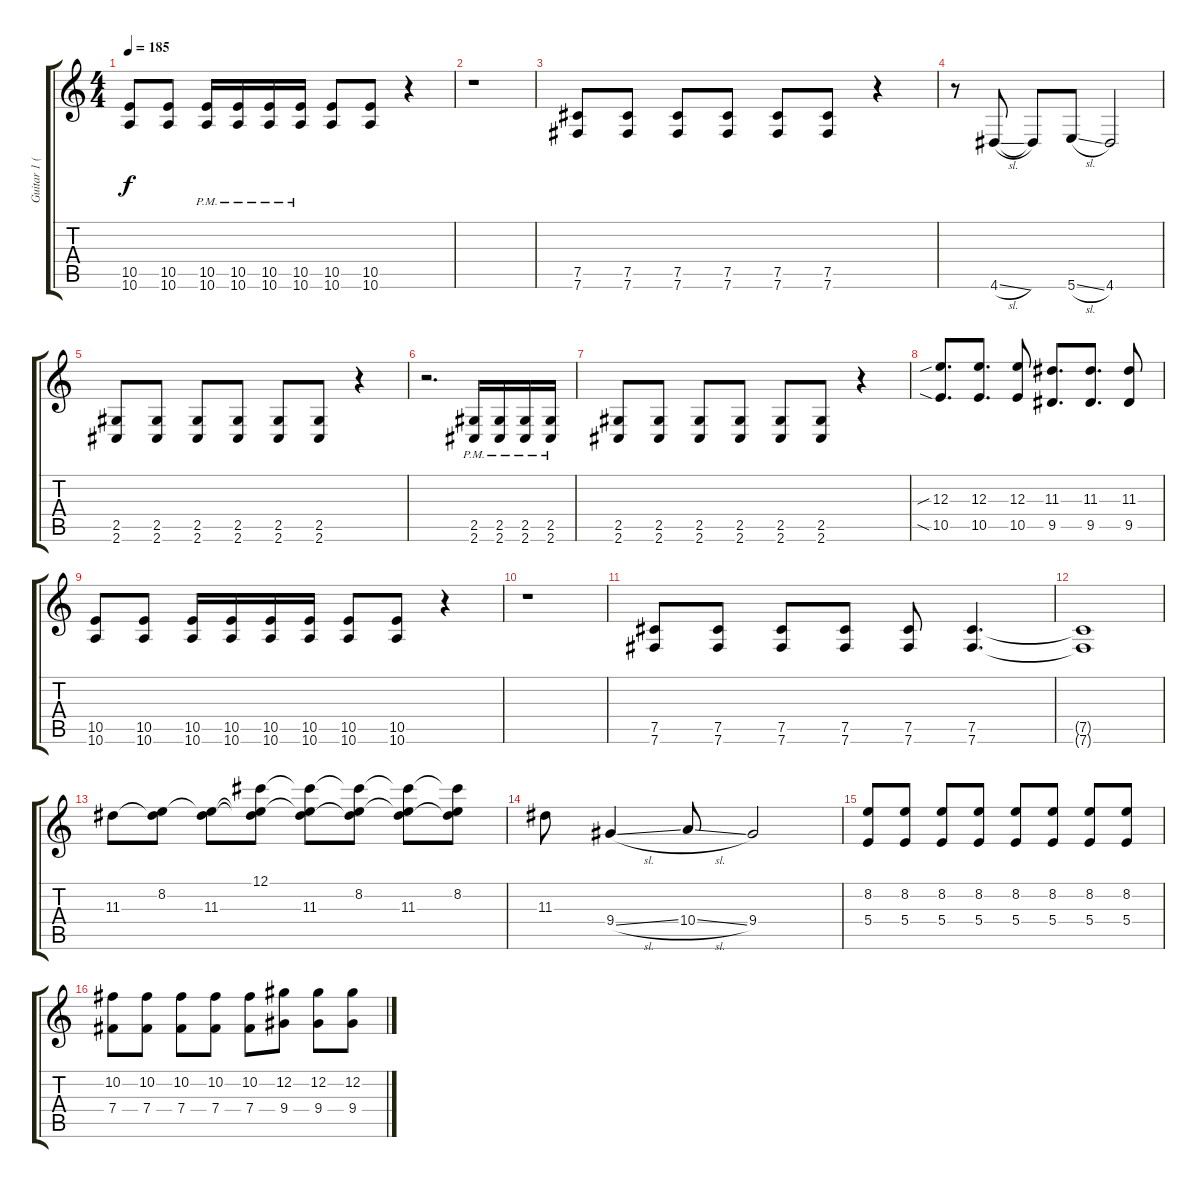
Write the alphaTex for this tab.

\track ("Guitar 1 (Cran)" "Guitar 1 (") {instrument distortionguitar}
\staff {score tabs}
\tuning (Db4 Ab3 E3 B2 Gb2 B1) {hide}
\ts (4 4)
\tempo 185
\clef g2
\ks c
(10.5 10.6).8{dy f} (10.5 10.6).8 (10.5{pm} 10.6{pm}).16 (10.5{pm} 10.6{pm}).16 (10.5{pm} 10.6{pm}).16 (10.5{pm} 10.6{pm}).16 (10.5 10.6).8 (10.5 10.6).8 r.4 |
r.1 |
(7.5 7.6).8 (7.5 7.6).8 (7.5 7.6).8 (7.5 7.6).8 (7.5 7.6).8 (7.5 7.6).8 r.4 |
r.8 4.6{sl}.8 4.6{t}.8 5.6{sl}.8 4.6.2 |
(2.5 2.6).8 (2.5 2.6).8 (2.5 2.6).8 (2.5 2.6).8 (2.5 2.6).8 (2.5 2.6).8 r.4 |
r.2{d} (2.5{pm} 2.6{pm}).16 (2.5{pm} 2.6{pm}).16 (2.5{pm} 2.6{pm}).16 (2.5{pm} 2.6{pm}).16 |
(2.5 2.6).8 (2.5 2.6).8 (2.5 2.6).8 (2.5 2.6).8 (2.5 2.6).8 (2.5 2.6).8 r.4 |
(12.3{sib} 10.5{sia}).8{d} (12.3 10.5).8{d} (12.3 10.5).8 (11.3 9.5).8{d} (11.3 9.5).8{d} (11.3 9.5).8 |
(10.5 10.6).8 (10.5 10.6).8 (10.5 10.6).16 (10.5 10.6).16 (10.5 10.6).16 (10.5 10.6).16 (10.5 10.6).8 (10.5 10.6).8 r.4 |
r.1 |
(7.5 7.6).8 (7.5 7.6).8 (7.5 7.6).8 (7.5 7.6).8 (7.5 7.6).8 (7.5 7.6).4{d} |
(7.5{t} 7.6{t}).1 |
11.3.8 (8.2 11.3{t}).8 (8.2{t} 11.3).8 (12.1 8.2{t} 11.3{t}).8 (12.1{t} 8.2{t} 11.3).8 (12.1{t} 8.2 11.3{t}).8 (12.1{t} 8.2{t} 11.3).8 (12.1{t} 8.2 11.3{t}).8 |
11.3.8 9.4{sl}.4 10.4{sl}.8 9.4.2 |
(8.2 5.4).8 (8.2 5.4).8 (8.2 5.4).8 (8.2 5.4).8 (8.2 5.4).8 (8.2 5.4).8 (8.2 5.4).8 (8.2 5.4).8 |
(10.2 7.4).8 (10.2 7.4).8 (10.2 7.4).8 (10.2 7.4).8 (10.2 7.4).8 (12.2 9.4).8 (12.2 9.4).8 (12.2 9.4).8
